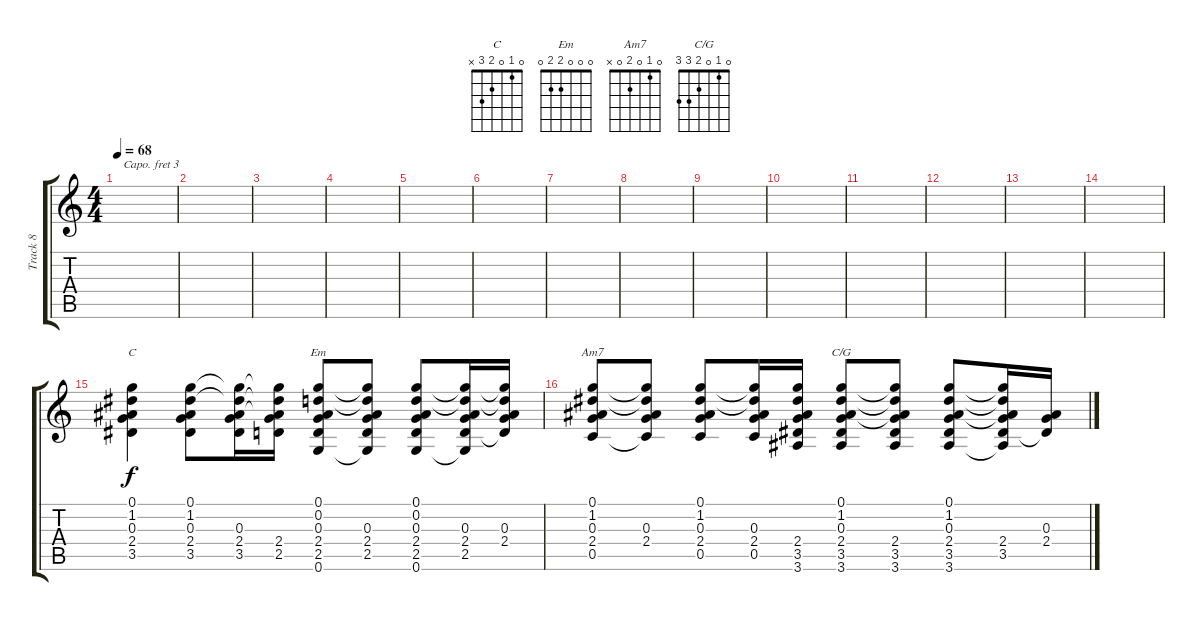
\track ("Track 8" "Track 8") {instrument acousticguitarsteel}
\staff {score tabs}
\capo 3
\tuning (E4 B3 G3 D3 A2 E2) {hide}
\chord ("C" 0 1 0 2 3 x)
\chord ("Em" 0 0 0 2 2 0)
\chord ("Am7" 0 1 0 2 0 x)
\chord ("C/G" 0 1 0 2 3 3)
\ts (4 4)
\tempo 68
\clef g2
\ks c
|
|
|
|
|
|
|
|
|
|
|
|
|
|
(0.1 1.2 0.3 2.4 3.5).4{ch "C"} (0.1 1.2 0.3 2.4 3.5).8 (0.1{t} 1.2{t} 0.3 2.4 3.5).16 (0.1{t} 1.2{t} 0.3{t} 2.4 2.5).16 (0.1 0.2 0.3 2.4 2.5 0.6).8{ch "Em"} (0.1{t} 0.2{t} 0.3 2.4 2.5 0.6{t}).8 (0.1 0.2 0.3 2.4 2.5 0.6).8 (0.1{t} 0.2{t} 0.3 2.4 2.5 0.6{t}).16 (0.1{t} 0.2{t} 0.3 2.4 2.5{t}).16 |
(0.1 1.2 0.3 2.4 0.5).8{ch "Am7"} (0.1{t} 1.2{t} 0.3 2.4 0.5{t}).8 (0.1 1.2 0.3 2.4 0.5).8 (0.1{t} 1.2{t} 0.3 2.4 0.5).16 (0.1{t} 1.2{t} 0.3{t} 2.4 3.5 3.6).16 (0.1 1.2 0.3 2.4 3.5 3.6).8{ch "C/G"} (0.1{t} 1.2{t} 0.3{t} 2.4 3.5 3.6).8 (0.1 1.2 0.3 2.4 3.5 3.6).8 (0.1{t} 1.2{t} 0.3{t} 2.4 3.5 3.6{t}).16 (0.3 2.4 3.5{t}).16
